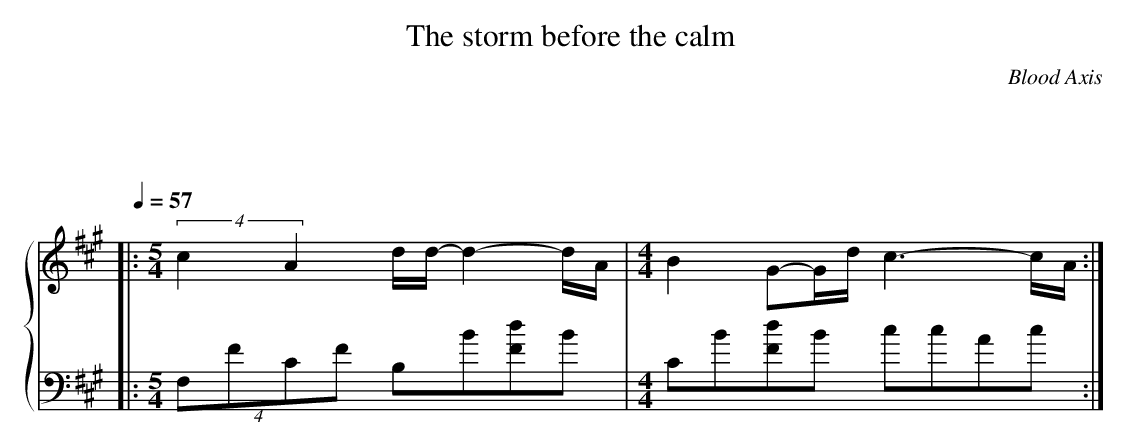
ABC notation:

X:1
T:The storm before the calm
C:Blood Axis
M:none
L:1/8
Q:1/4=57
K:A
%%staves {1 2}
%%vskip 2cm
V:1
|: [M:5/4] (4:5:2c2A2 d/d/-d2-d/A/ |  [M:4/4] B2 G-G/d/ c3-c/A/ :|
V:2
K:A bass
|:  [M:5/4] (4:5:4F,FCF  B,B[Fd]B |  [M:4/4] CB[Fd]B ccAc :|
